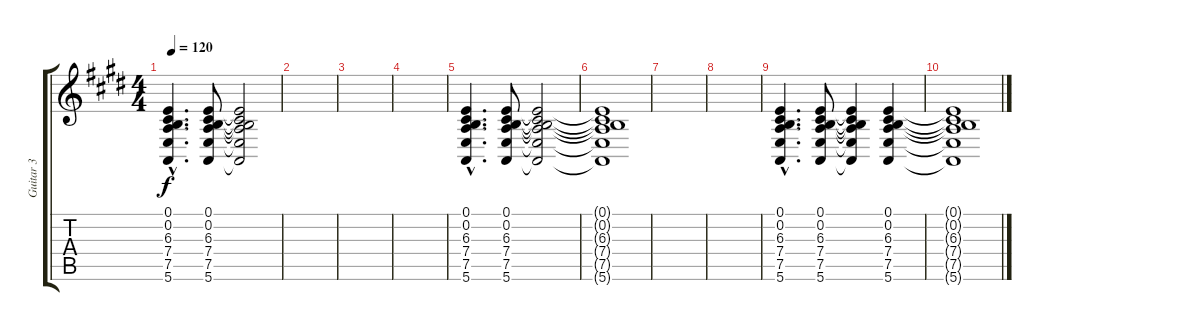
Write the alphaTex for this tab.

\track ("Guitar 3" "Guitar 3") {instrument lead1square}
\staff {score tabs}
\tuning (E4 B3 G3 D3 A2 E2) {hide}
\ts (4 4)
\tempo 120
\clef g2
\ks e
(0.1{hac} 0.2{hac} 6.3{hac} 7.4{hac} 7.5{hac} 5.6{hac}).4{d dy f} (0.1 0.2 6.3 7.4 7.5 5.6).8 (0.1{t} 0.2{t} 6.3{t} 7.4{t} 7.5{t} 5.6{t}).2 |
|
|
|
(0.1{hac} 0.2{hac} 6.3{hac} 7.4{hac} 7.5{hac} 5.6{hac}).4{d} (0.1 0.2 6.3 7.4 7.5 5.6).8 (0.1{t} 0.2{t} 6.3{t} 7.4{t} 7.5{t} 5.6{t}).2 |
(0.1{t} 0.2{t} 6.3{t} 7.4{t} 7.5{t} 5.6{t}).1 |
|
|
(0.1{hac} 0.2{hac} 6.3{hac} 7.4{hac} 7.5{hac} 5.6{hac}).4{d} (0.1 0.2 6.3 7.4 7.5 5.6).8 (0.1{t} 0.2{t} 6.3{t} 7.4{t} 7.5{t} 5.6{t}).4 (0.1 0.2 6.3 7.4 7.5 5.6).4 |
(0.1{t} 0.2{t} 6.3{t} 7.4{t} 7.5{t} 5.6{t}).1
